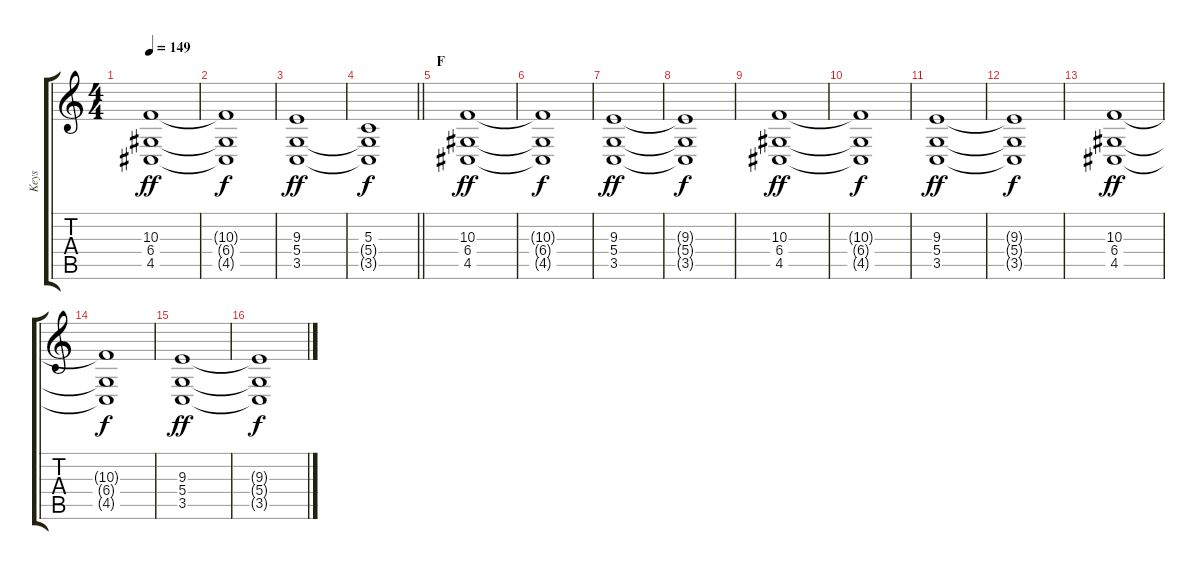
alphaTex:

\track ("Keys" "Keys") {instrument lead1square}
\staff {score tabs}
\tuning (E4 B3 G3 D3 A2 E2) {hide}
\ts (4 4)
\tempo 149
\clef g2
\ks c
(10.3 6.4 4.5).1{dy ff} |
(10.3{t} 6.4{t} 4.5{t}).1{dy f} |
(9.3 5.4 3.5).1{dy ff} |
\barLineRight lightlight
(5.3 5.4{t} 3.5{t}).1{dy f} |
\section ("" "F")
(10.3 6.4 4.5).1{dy ff} |
(10.3{t} 6.4{t} 4.5{t}).1{dy f} |
(9.3 5.4 3.5).1{dy ff} |
(9.3{t} 5.4{t} 3.5{t}).1{dy f} |
(10.3 6.4 4.5).1{dy ff} |
(10.3{t} 6.4{t} 4.5{t}).1{dy f} |
(9.3 5.4 3.5).1{dy ff} |
(9.3{t} 5.4{t} 3.5{t}).1{dy f} |
(10.3 6.4 4.5).1{dy ff} |
(10.3{t} 6.4{t} 4.5{t}).1{dy f} |
(9.3 5.4 3.5).1{dy ff} |
(9.3{t} 5.4{t} 3.5{t}).1{dy f}
